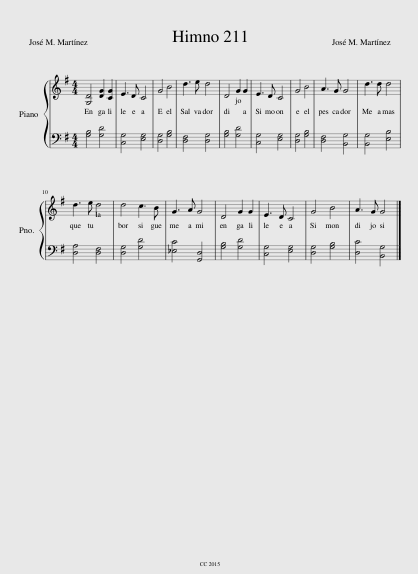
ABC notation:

X:1
%%score { 1 | 2 }
L:1/8
M:4/4
I:linebreak $
K:G
V:1 treble
V:2 bass
V:1
 [G,D]4 [DG]2 [CG]2 | E3 D C4 | G4 B4 | d3 e d4 | D4 G2 G2 | %5
 E3 D C4 | G4 B4 | A3 G G4 | d3 d d4 |$ d3 e d4 | %10
 d4 c3 B | G3 A G4 | D4 G2 G2 | E3 D C4 | G4 B4 | %15
 A3 G G4 |] %16
V:2
 [G,B,]4 [G,D]4 | [C,G,]4 [E,G,]4 | [D,G,]4 [G,B,]4 | [D,F,]4 [D,G,]4 | [G,B,]4 [G,D]4 | %5
 [C,G,]4 [E,G,]4 | [D,G,]4 [G,B,]4 | [D,F,]4 [B,,G,]4 | [B,,G,]4 [E,B,]4 |$ [D,A,]4 [D,F,]4 | %10
 [D,G,]4 [G,D]4 | [_E,C]4 [G,,D,]4 | [G,B,]4 [G,D]4 | [C,G,]4 [E,G,]4 | [D,G,]4 [G,B,]4 | %15
 [D,C]4 [B,,G,]4 |] %16
